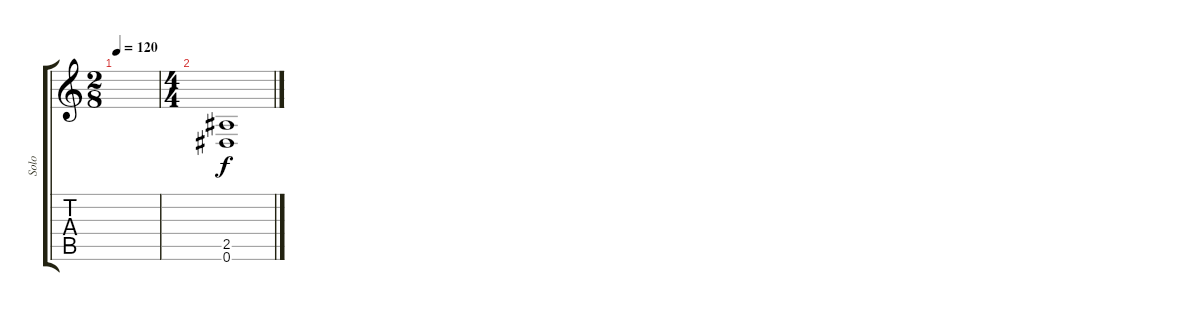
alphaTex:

\track ("Solo" "Solo") {instrument overdrivenguitar}
\staff {score tabs}
\tuning (Eb4 Bb3 Gb3 Db3 Ab2 Eb2) {hide}
\ts (2 8)
\tempo 120
\clef g2
\ks c
|
\ts (4 4)
(2.5 0.6).1
